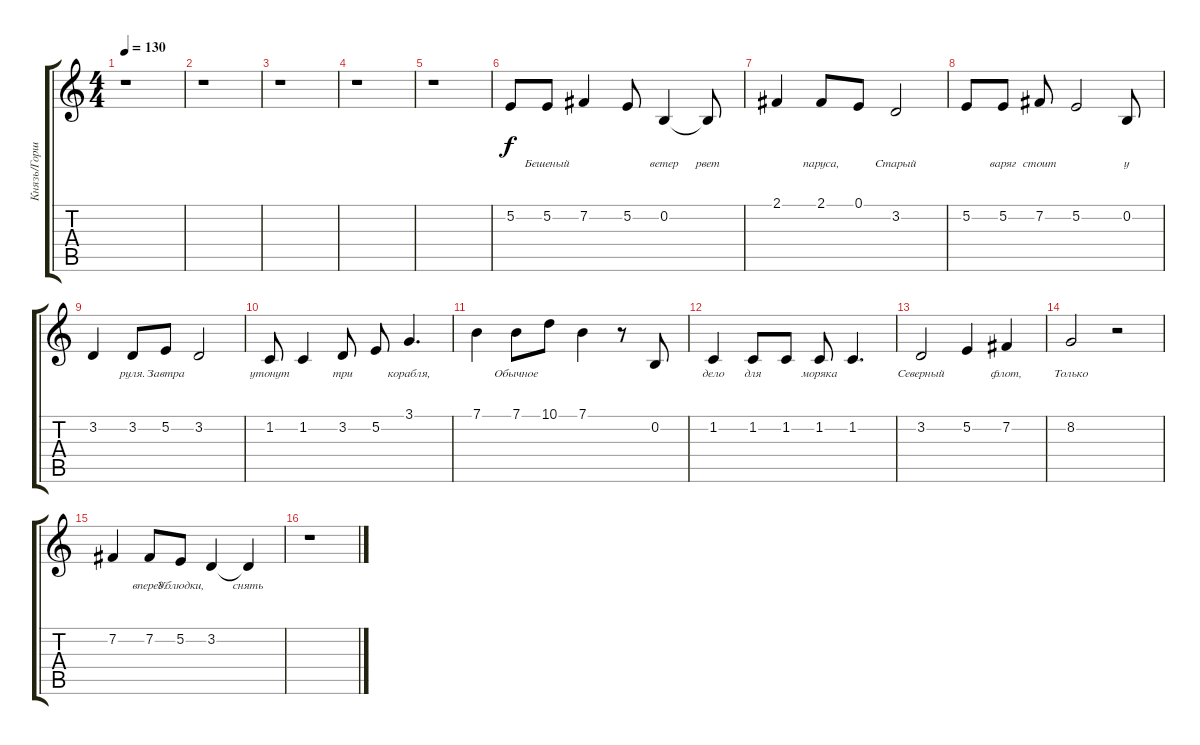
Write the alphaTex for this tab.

\track ("Князь/Горшок" "Князь/Горш") {instrument violin}
\staff {score tabs}
\tuning (E4 B3 G3 D3 A2 E2) {hide}
\ts (4 4)
\tempo 130
\clef g2
\ks c
r.1{dy f} |
r.1 |
r.1 |
r.1 |
r.1 |
5.2.8{lyrics (0 "") lyrics (1 "") lyrics (2 "") lyrics (3 "") lyrics (4 "")} 5.2.8{lyrics (0 "Бешеный") lyrics (1 "") lyrics (2 "") lyrics (3 "") lyrics (4 "")} 7.2.4{lyrics (0 "") lyrics (1 "") lyrics (2 "") lyrics (3 "") lyrics (4 "")} 5.2.8{lyrics (0 "") lyrics (1 "") lyrics (2 "") lyrics (3 "") lyrics (4 "")} 0.2.4{lyrics (0 "ветер") lyrics (1 "") lyrics (2 "") lyrics (3 "") lyrics (4 "")} 0.2{t}.8{lyrics (0 "рвет") lyrics (1 "") lyrics (2 "") lyrics (3 "") lyrics (4 "")} |
2.1.4{lyrics (0 "") lyrics (1 "") lyrics (2 "") lyrics (3 "") lyrics (4 "")} 2.1.8{lyrics (0 "паруса,") lyrics (1 "") lyrics (2 "") lyrics (3 "") lyrics (4 "")} 0.1.8{lyrics (0 "") lyrics (1 "") lyrics (2 "") lyrics (3 "") lyrics (4 "")} 3.2.2{lyrics (0 "Старый") lyrics (1 "") lyrics (2 "") lyrics (3 "") lyrics (4 "")} |
5.2.8{lyrics (0 "") lyrics (1 "") lyrics (2 "") lyrics (3 "") lyrics (4 "")} 5.2.8{lyrics (0 "варяг") lyrics (1 "") lyrics (2 "") lyrics (3 "") lyrics (4 "")} 7.2.8{lyrics (0 "стоит") lyrics (1 "") lyrics (2 "") lyrics (3 "") lyrics (4 "")} 5.2.2{lyrics (0 "") lyrics (1 "") lyrics (2 "") lyrics (3 "") lyrics (4 "")} 0.2.8{lyrics (0 "у") lyrics (1 "") lyrics (2 "") lyrics (3 "") lyrics (4 "")} |
3.2.4{lyrics (0 "") lyrics (1 "") lyrics (2 "") lyrics (3 "") lyrics (4 "")} 3.2.8{lyrics (0 "руля.") lyrics (1 "") lyrics (2 "") lyrics (3 "") lyrics (4 "")} 5.2.8{lyrics (0 "Завтра") lyrics (1 "") lyrics (2 "") lyrics (3 "") lyrics (4 "")} 3.2.2{lyrics (0 "") lyrics (1 "") lyrics (2 "") lyrics (3 "") lyrics (4 "")} |
1.2.8{lyrics (0 "утонут") lyrics (1 "") lyrics (2 "") lyrics (3 "") lyrics (4 "")} 1.2.4{lyrics (0 "") lyrics (1 "") lyrics (2 "") lyrics (3 "") lyrics (4 "")} 3.2.8{lyrics (0 "три") lyrics (1 "") lyrics (2 "") lyrics (3 "") lyrics (4 "")} 5.2.8{lyrics (0 "") lyrics (1 "") lyrics (2 "") lyrics (3 "") lyrics (4 "")} 3.1.4{d lyrics (0 "корабля,") lyrics (1 "") lyrics (2 "") lyrics (3 "") lyrics (4 "")} |
7.1.4{lyrics (0 "") lyrics (1 "") lyrics (2 "") lyrics (3 "") lyrics (4 "")} 7.1.8{lyrics (0 "Обычное") lyrics (1 "") lyrics (2 "") lyrics (3 "") lyrics (4 "")} 10.1.8{lyrics (0 "") lyrics (1 "") lyrics (2 "") lyrics (3 "") lyrics (4 "")} 7.1.4{lyrics (0 "") lyrics (1 "") lyrics (2 "") lyrics (3 "") lyrics (4 "")} r.8 0.2.8{lyrics (0 "") lyrics (1 "") lyrics (2 "") lyrics (3 "") lyrics (4 "")} |
1.2.4{lyrics (0 "дело") lyrics (1 "") lyrics (2 "") lyrics (3 "") lyrics (4 "")} 1.2.8{lyrics (0 "для") lyrics (1 "") lyrics (2 "") lyrics (3 "") lyrics (4 "")} 1.2.8{lyrics (0 "") lyrics (1 "") lyrics (2 "") lyrics (3 "") lyrics (4 "")} 1.2.8{lyrics (0 "моряка") lyrics (1 "") lyrics (2 "") lyrics (3 "") lyrics (4 "")} 1.2.4{d lyrics (0 "") lyrics (1 "") lyrics (2 "") lyrics (3 "") lyrics (4 "")} |
3.2.2{lyrics (0 "Северный") lyrics (1 "") lyrics (2 "") lyrics (3 "") lyrics (4 "")} 5.2.4{lyrics (0 "") lyrics (1 "") lyrics (2 "") lyrics (3 "") lyrics (4 "")} 7.2.4{lyrics (0 "флот,") lyrics (1 "") lyrics (2 "") lyrics (3 "") lyrics (4 "")} |
8.2.2{lyrics (0 "Только") lyrics (1 "") lyrics (2 "") lyrics (3 "") lyrics (4 "")} r.2 |
7.2.4{lyrics (0 "") lyrics (1 "") lyrics (2 "") lyrics (3 "") lyrics (4 "")} 7.2.8{lyrics (0 "вперед.") lyrics (1 "") lyrics (2 "") lyrics (3 "") lyrics (4 "")} 5.2.8{lyrics (0 "Ублюдки,") lyrics (1 "") lyrics (2 "") lyrics (3 "") lyrics (4 "")} 3.2.4{lyrics (0 "") lyrics (1 "") lyrics (2 "") lyrics (3 "") lyrics (4 "")} 3.2{t}.4{lyrics (0 "снять") lyrics (1 "") lyrics (2 "") lyrics (3 "") lyrics (4 "")} |
r.1
